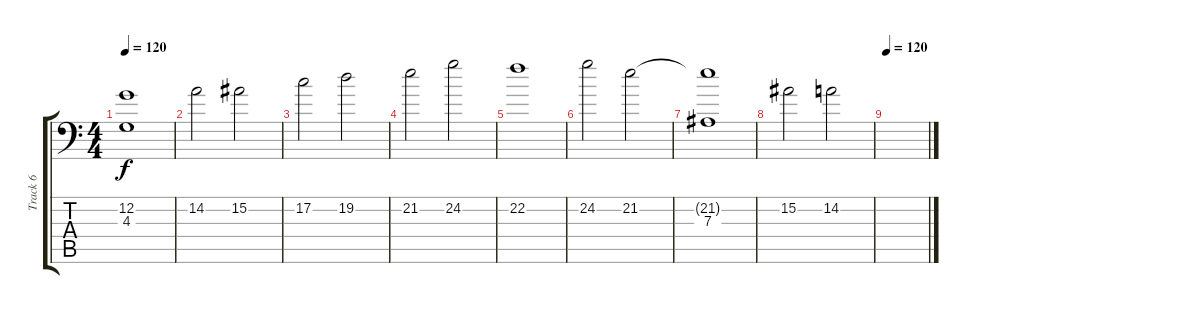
\track ("Track 6" "Track 6") {instrument fx5brightness}
\staff {score tabs}
\tuning (C4 G3 Eb3 Bb2 F2 Bb1) {hide}
\ts (4 4)
\tempo 120
\tempo 135
\tempo 120
\clef f4
\ks c
(12.2 4.3).1{dy f instrument fx5brightness} |
14.2.2 15.2.2 |
17.2.2 19.2.2 |
21.2.2 24.2.2 |
22.2.1 |
24.2.2 21.2.2 |
(21.2{t} 7.3).1 |
15.2.2 14.2.2 |
\tempo 120
